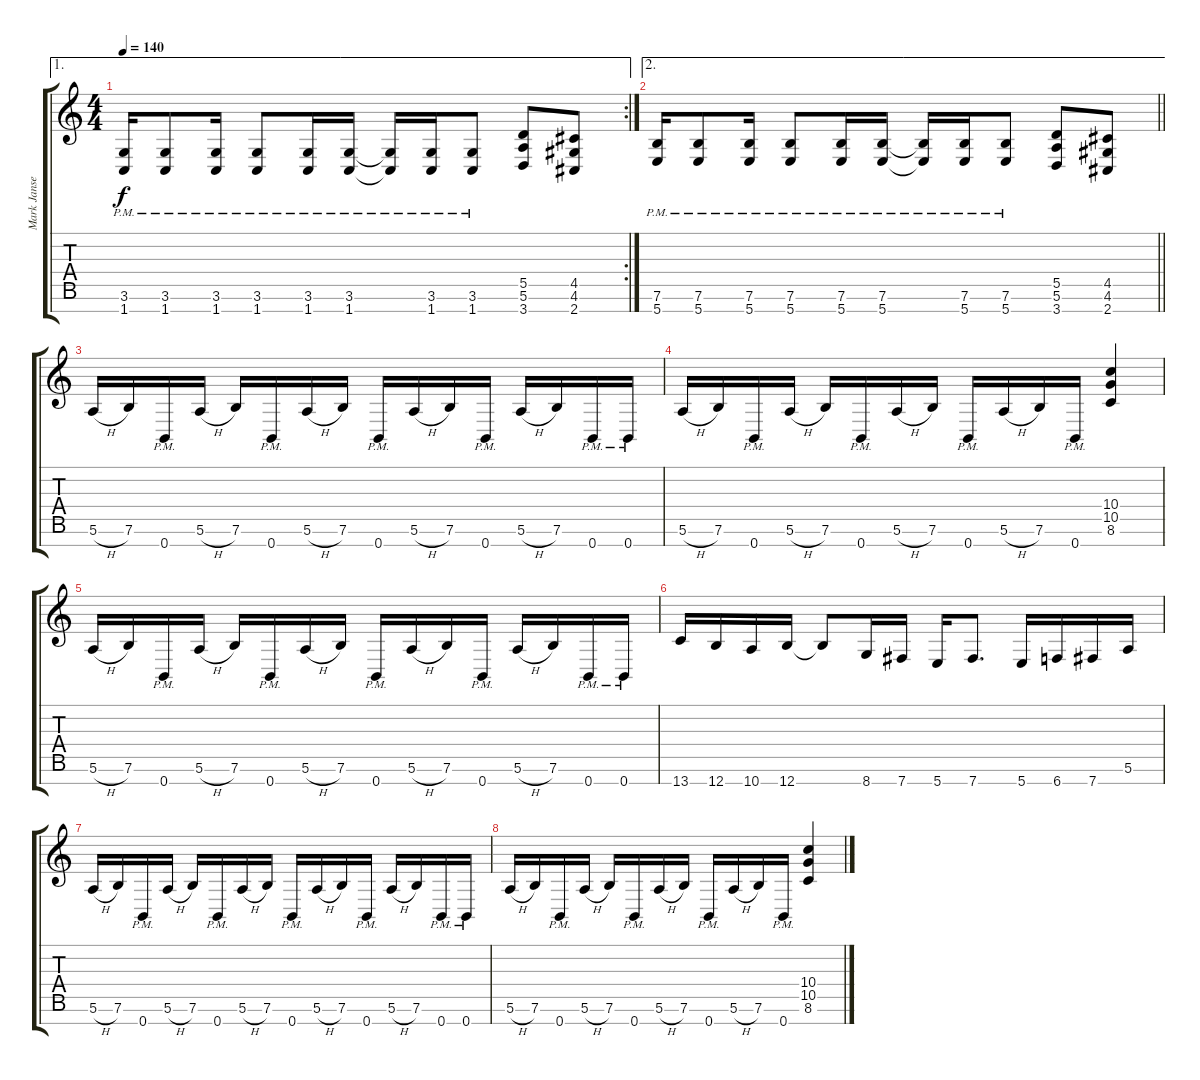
\track ("Mark Jansen" "Mark Janse") {instrument overdrivenguitar}
\staff {score tabs}
\tuning (E4 B3 G3 D3 A2 E2 B1) {hide}
\ae 1
\rc 2
\ts (4 4)
\tempo 140
\clef g2
\ks c
(3.6{pm} 1.7{pm}).16{dy f} (3.6{pm} 1.7{pm}).8 (3.6{pm} 1.7{pm}).16 (3.6{pm} 1.7{pm}).8 (3.6{pm} 1.7{pm}).16 (3.6{pm} 1.7{pm}).16 (3.6{pm t} 1.7{pm t}).16 (3.6{pm} 1.7{pm}).16 (3.6{pm} 1.7{pm}).8 (5.5 5.6 3.7).8 (4.5 4.6 2.7).8 |
\ae 2
\barLineRight lightlight
(7.6{pm} 5.7{pm}).16 (7.6{pm} 5.7{pm}).8 (7.6{pm} 5.7{pm}).16 (7.6{pm} 5.7{pm}).8 (7.6{pm} 5.7{pm}).16 (7.6{pm} 5.7{pm}).16 (7.6{pm t} 5.7{pm t}).16 (7.6{pm} 5.7{pm}).16 (7.6{pm} 5.7{pm}).8 (5.5 5.6 3.7).8 (4.5 4.6 2.7).8 |
5.6{h}.16 7.6.16 0.7{pm}.16 5.6{h}.16 7.6.16 0.7{pm}.16 5.6{h}.16 7.6.16 0.7{pm}.16 5.6{h}.16 7.6.16 0.7{pm}.16 5.6{h}.16 7.6.16 0.7{pm}.16 0.7{pm}.16 |
5.6{h}.16 7.6.16 0.7{pm}.16 5.6{h}.16 7.6.16 0.7{pm}.16 5.6{h}.16 7.6.16 0.7{pm}.16 5.6{h}.16 7.6.16 0.7{pm}.16 (10.4 10.5 8.6).4 |
5.6{h}.16 7.6.16 0.7{pm}.16 5.6{h}.16 7.6.16 0.7{pm}.16 5.6{h}.16 7.6.16 0.7{pm}.16 5.6{h}.16 7.6.16 0.7{pm}.16 5.6{h}.16 7.6.16 0.7{pm}.16 0.7{pm}.16 |
13.7.16 12.7.16 10.7.16 12.7.16 12.7{t}.8 8.7.16 7.7.16 5.7.16 7.7.8{d} 5.7.16 6.7.16 7.7.16 5.6.16 |
5.6{h}.16 7.6.16 0.7{pm}.16 5.6{h}.16 7.6.16 0.7{pm}.16 5.6{h}.16 7.6.16 0.7{pm}.16 5.6{h}.16 7.6.16 0.7{pm}.16 5.6{h}.16 7.6.16 0.7{pm}.16 0.7{pm}.16 |
5.6{h}.16 7.6.16 0.7{pm}.16 5.6{h}.16 7.6.16 0.7{pm}.16 5.6{h}.16 7.6.16 0.7{pm}.16 5.6{h}.16 7.6.16 0.7{pm}.16 (10.4 10.5 8.6).4
